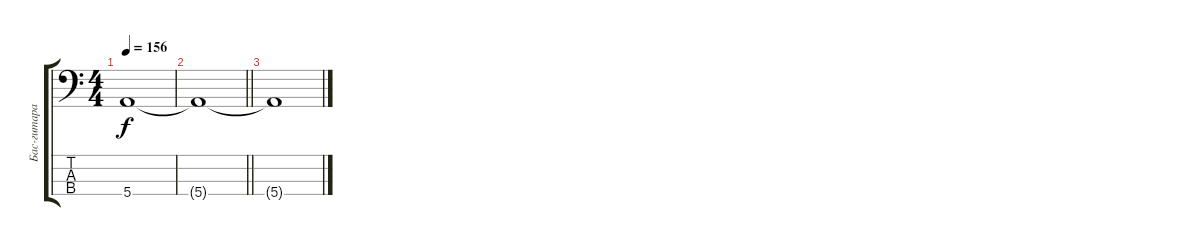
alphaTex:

\track ("Бас-гитара" "Бас-гитара") {instrument electricbassfinger}
\staff {score tabs}
\tuning (G2 D2 A1 E1) {hide}
\ts (4 4)
\tempo 156
\clef f4
\ks c
5.4{t}.1{dy f} |
\barLineRight lightlight
5.4{t}.1 |
5.4{t}.1
